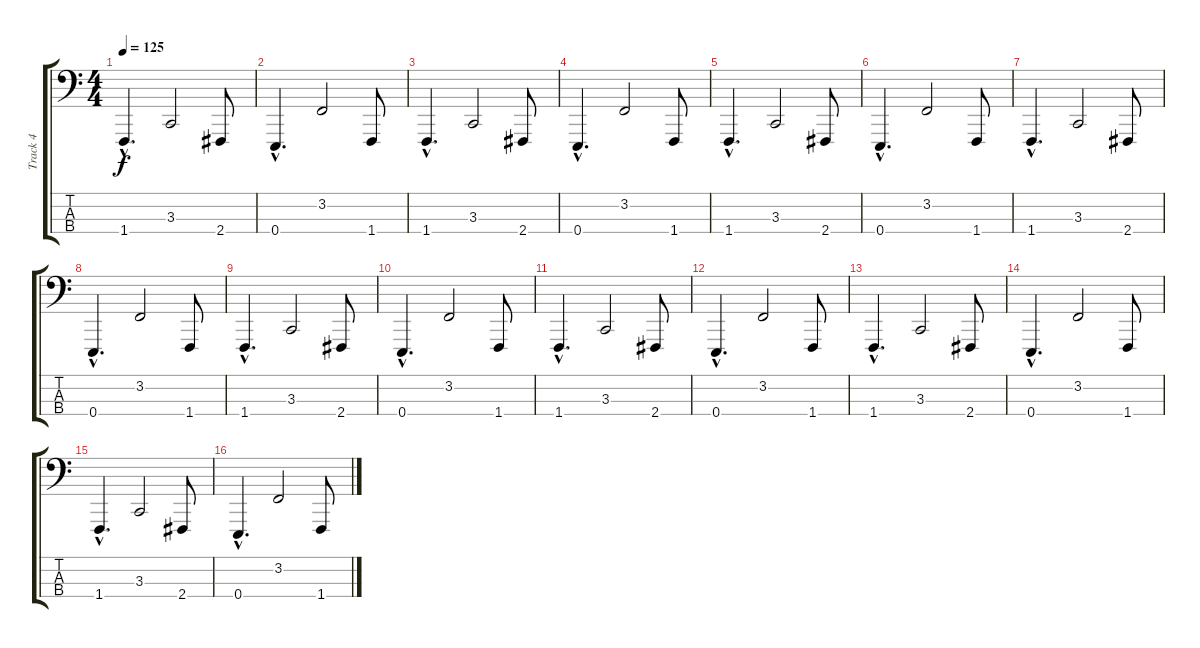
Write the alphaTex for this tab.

\track ("Track 4" "Track 4") {instrument synthvoice}
\staff {score tabs}
\tuning (G2 D2 A1 E1) {hide}
\ts (4 4)
\tempo 125
\clef f4
\ks c
1.4{hac}.4{d dy f} 3.3.2 2.4.8 |
0.4{hac}.4{d} 3.2.2 1.4.8 |
1.4{hac}.4{d} 3.3.2 2.4.8 |
0.4{hac}.4{d} 3.2.2 1.4.8 |
1.4{hac}.4{d} 3.3.2 2.4.8 |
0.4{hac}.4{d} 3.2.2 1.4.8 |
1.4{hac}.4{d} 3.3.2 2.4.8 |
0.4{hac}.4{d} 3.2.2 1.4.8 |
1.4{hac}.4{d} 3.3.2 2.4.8 |
0.4{hac}.4{d} 3.2.2 1.4.8 |
1.4{hac}.4{d} 3.3.2 2.4.8 |
0.4{hac}.4{d} 3.2.2 1.4.8 |
1.4{hac}.4{d} 3.3.2 2.4.8 |
0.4{hac}.4{d} 3.2.2 1.4.8 |
1.4{hac}.4{d} 3.3.2 2.4.8 |
0.4{hac}.4{d} 3.2.2 1.4.8
